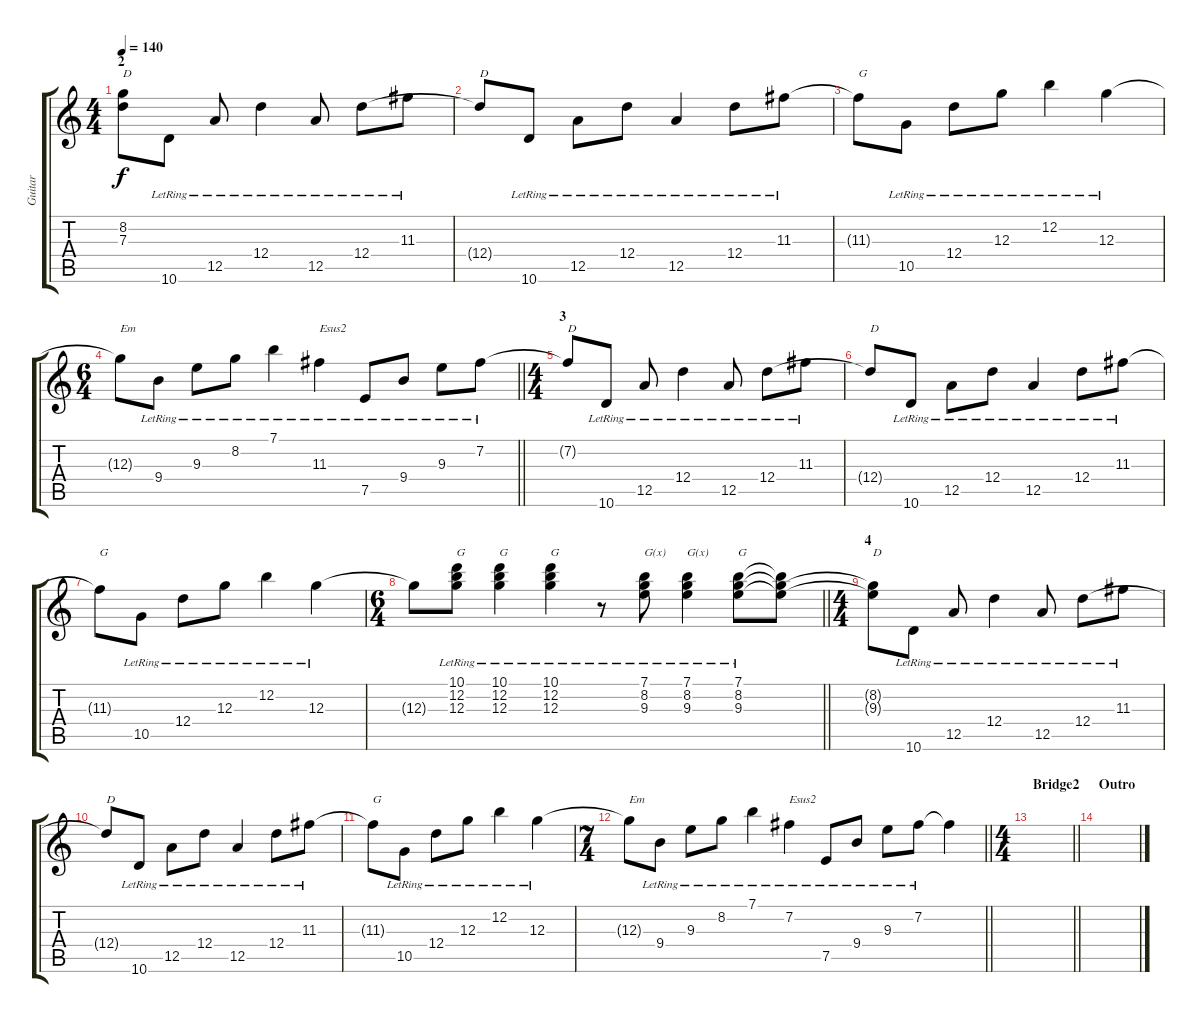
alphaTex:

\track ("Guitar" "Guitar") {instrument acousticguitarsteel}
\staff {score tabs}
\tuning (E4 B3 G3 D3 A2 E2) {hide}
\ts (4 4)
\section ("" "2")
\tempo 140
\clef g2
\ks c
(8.2{t} 7.3{t}).8{txt "D" dy f} 10.6{lr}.8 12.5{lr}.8 12.4{lr}.4 12.5{lr}.8 12.4{lr}.8 11.3{lr}.8 |
12.4{t}.8{txt "D"} 10.6{lr}.8 12.5{lr}.8 12.4{lr}.8 12.5{lr}.4 12.4{lr}.8 11.3{lr}.8 |
11.3{t}.8{txt "G"} 10.5{lr}.8 12.4{lr}.8 12.3{lr}.8 12.2{lr}.4 12.3{lr}.4 |
\ts (6 4)
\barLineRight lightlight
12.3{t}.8{txt "Em"} 9.4{lr}.8 9.3{lr}.8 8.2{lr}.8 7.1{lr}.4 11.3{lr}.4{txt "Esus2"} 7.5{lr}.8 9.4{lr}.8 9.3{lr}.8 7.2{lr}.8 |
\ts (4 4)
\section ("" "3")
7.2{t}.8{txt "D"} 10.6{lr}.8 12.5{lr}.8 12.4{lr}.4 12.5{lr}.8 12.4{lr}.8 11.3{lr}.8 |
12.4{t}.8{txt "D"} 10.6{lr}.8 12.5{lr}.8 12.4{lr}.8 12.5{lr}.4 12.4{lr}.8 11.3{lr}.8 |
11.3{t}.8{txt "G"} 10.5{lr}.8 12.4{lr}.8 12.3{lr}.8 12.2{lr}.4 12.3{lr}.4 |
\ts (6 4)
\barLineRight lightlight
12.3{t}.8 (10.1{lr} 12.2{lr} 12.3{lr}).8{txt "G"} (10.1{lr} 12.2{lr} 12.3{lr}).4{txt "G"} (10.1{lr} 12.2{lr} 12.3{lr}).4{txt "G"} r.8 (7.1{lr} 8.2{lr} 9.3{lr}).8{txt "G(x)"} (7.1{lr} 8.2{lr} 9.3{lr}).4{txt "G(x)"} (7.1{lr} 8.2{lr} 9.3{lr}).8{txt "G"} (7.1{t} 8.2{t} 9.3{t}).8 |
\ts (4 4)
\section ("" "4")
(8.2{t} 9.3{t}).8{txt "D"} 10.6{lr}.8 12.5{lr}.8 12.4{lr}.4 12.5{lr}.8 12.4{lr}.8 11.3{lr}.8 |
12.4{t}.8{txt "D"} 10.6{lr}.8 12.5{lr}.8 12.4{lr}.8 12.5{lr}.4 12.4{lr}.8 11.3{lr}.8 |
11.3{t}.8{txt "G"} 10.5{lr}.8 12.4{lr}.8 12.3{lr}.8 12.2{lr}.4 12.3{lr}.4 |
\ts (7 4)
\barLineRight lightlight
12.3{t}.8{txt "Em"} 9.4{lr}.8 9.3{lr}.8 8.2{lr}.8 7.1{lr}.4 7.2{lr}.4{txt "Esus2"} 7.5{lr}.8 9.4{lr}.8 9.3{lr}.8 7.2{lr}.8 7.2{t}.4 |
\ts (4 4)
\section ("" "Bridge2")
\barLineRight lightlight
|
\section ("" "Outro")
